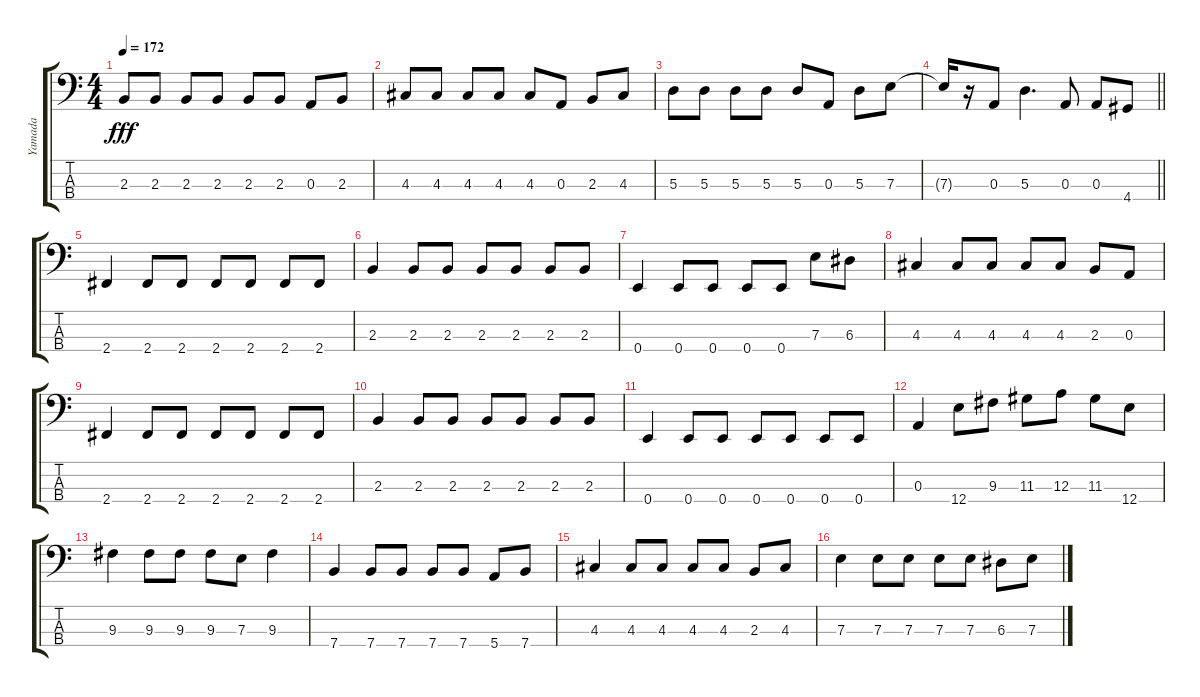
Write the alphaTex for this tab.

\track ("Yamada" "Yamada") {instrument electricbasspick}
\staff {score tabs}
\tuning (G2 D2 A1 E1) {hide}
\ts (4 4)
\tempo 172
\clef f4
\ks c
2.3.8{dy fff} 2.3.8 2.3.8 2.3.8 2.3.8 2.3.8 0.3.8 2.3.8 |
4.3.8 4.3.8 4.3.8 4.3.8 4.3.8 0.3.8 2.3.8 4.3.8 |
5.3.8 5.3.8 5.3.8 5.3.8 5.3.8 0.3.8 5.3.8 7.3.8 |
\barLineRight lightlight
7.3{t}.16 r.16 0.3.8 5.3.4{d} 0.3.8 0.3.8 4.4.8 |
2.4.4 2.4.8 2.4.8 2.4.8 2.4.8 2.4.8 2.4.8 |
2.3.4 2.3.8 2.3.8 2.3.8 2.3.8 2.3.8 2.3.8 |
0.4.4 0.4.8 0.4.8 0.4.8 0.4.8 7.3.8 6.3.8 |
4.3.4 4.3.8 4.3.8 4.3.8 4.3.8 2.3.8 0.3.8 |
2.4.4 2.4.8 2.4.8 2.4.8 2.4.8 2.4.8 2.4.8 |
2.3.4 2.3.8 2.3.8 2.3.8 2.3.8 2.3.8 2.3.8 |
0.4.4 0.4.8 0.4.8 0.4.8 0.4.8 0.4.8 0.4.8 |
0.3.4 12.4.8 9.3.8 11.3.8 12.3.8 11.3.8 12.4.8 |
9.3.4 9.3.8 9.3.8 9.3.8 7.3.8 9.3.4 |
7.4.4 7.4.8 7.4.8 7.4.8 7.4.8 5.4.8 7.4.8 |
4.3.4 4.3.8 4.3.8 4.3.8 4.3.8 2.3.8 4.3.8 |
7.3.4 7.3.8 7.3.8 7.3.8 7.3.8 6.3.8 7.3.8
